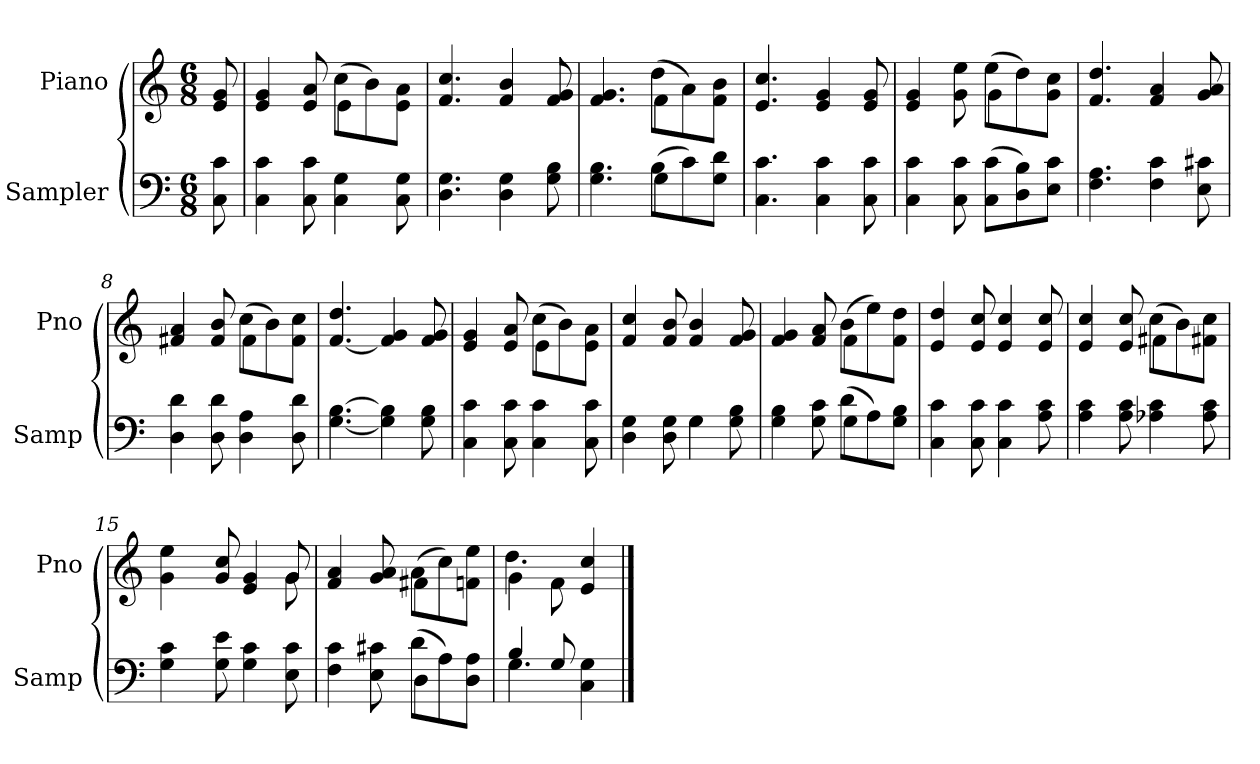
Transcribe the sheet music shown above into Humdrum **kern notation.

**kern	**kern
*part2	*part1
*staff2	*staff1
*I"Sampler	*I"Piano
*I'Samp	*I'Pno
*clefF4	*clefG2
*M6/8	*M6/8
=1	=1
8C 8c	8e 8g
=2	=2
*	*^
4C 4c	4e 4g	4.ryy
8C 8c	8e 8a	.
4C 4G	(8cc\L	4e
.	8b\)	.
8C 8G	8e\ 8a\J	8ryy
*	*v	*v
=3	=3
4.D 4.G	4.f 4.cc
4D 4G	4f 4b
8G 8B	8f 8g
=4	=4
*^	*^
4.G 4.B	4.ryy	4.f 4.g	4.ryy
(8B\L	4G	(8dd\L	4f
8c\)	.	8a\)	.
8G\ 8d\J	8ryy	8f\ 8b\J	8ryy
*v	*v	*	*
*	*v	*v
=5	=5
4.C 4.c	4.e 4.cc
4C 4c	4e 4g
8C 8c	8e 8g
=6	=6
*	*^
4C 4c	4e 4g	4.ryy
8C 8c	8g 8ee	.
(8C\ 8c\L	(8ee\L	4g
8D\ 8B\)	8dd\)	.
8E\ 8c\J	8g\ 8cc\J	8ryy
*	*v	*v
=7	=7
4.F 4.A	4.f 4.dd
4F 4c	4f 4a
8E 8c#X	8g 8a
=8	=8
*	*^
4D 4d	4f#X 4a	4.ryy
8D 8d	8f# 8b	.
4D 4A	(8cc\L	4f#
.	8b\)	.
8D 8d	8f#\ 8cc\J	8ryy
*	*v	*v
=9	=9
[4.G [4.B	[4.f 4.dd
4G] 4B]	4f] 4g
8G 8B	8f 8g
=10	=10
*	*^
4C 4c	4e 4g	4.ryy
8C 8c	8e 8a	.
4C 4c	(8cc\L	4e
.	8b\)	.
8C 8c	8e\ 8a\J	8ryy
*	*v	*v
=11	=11
*^	*
4D 4G	4.ryy	4f 4cc
8D 8G	.	8f 8b
4G\	4G	4f 4b
8G 8B	8ryy	8f 8g
=12	=12	=12
*	*	*^
4G 4B	4.ryy	4f 4g	4.ryy
8G 8c	.	8f 8a	.
(8d\L	4G	(8b\L	4f
8A\)	.	8ee\)	.
8G\ 8B\J	8ryy	8f\ 8dd\J	8ryy
*v	*v	*	*
*	*v	*v
=13	=13
4C 4c	4e 4dd
8C 8c	8e 8cc
4C 4c	4e 4cc
8A 8c	8e 8cc
=14	=14
*	*^
4A 4c	4e 4cc	4.ryy
8A 8c	8e 8cc	.
4A-X 4c	(8cc\L	4f#
.	8b\)	.
8A- 8c	8f#X\ 8cc\J	8ryy
=15	=15	=15
4G 4c	4g 4ee	8ryy
*	*v	*v
8G 8e	8g 8cc
4G 4c	4e 4g
*	*^
8E 8c	8g/	8g
=16	=16	=16
*^	*	*
4F 4c	4.ryy	4f 4a	4.ryy
8E 8c#X	.	8g 8a	.
(8d\L	4D	(8a\L	4f#X
8A\)	.	8cc\)	.
8D\ 8A\J	8ryy	8f\ 8ee\J	8ryy
=17	=17	=17	=17
4B/	4.G	4g\	4.dd
8G/	.	8f\	.
4C 4G	4ryy	4e 4cc	4ryy
*v	*v	*	*
*	*v	*v
==	==
*-	*-
